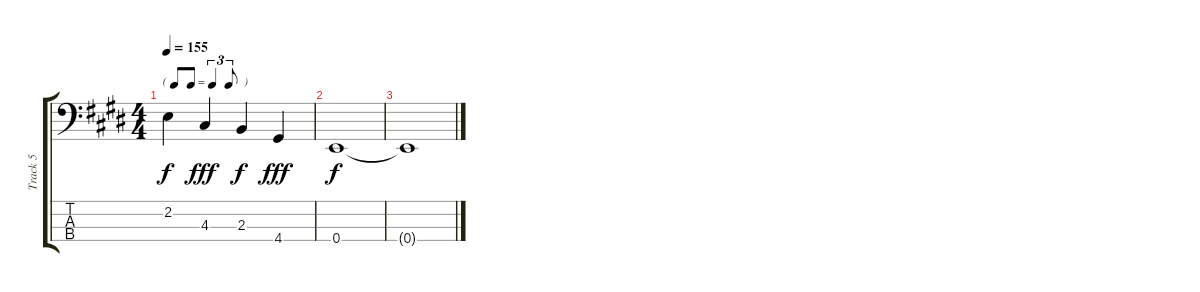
\track ("Track 5" "Track 5") {instrument electricbassfinger}
\staff {score tabs}
\tuning (G2 D2 A1 E1) {hide}
\ts (4 4)
\tf triplet8th
\tempo 155
\clef f4
\ks e
2.2.4{dy f} 4.3.4{dy fff} 2.3.4{dy f} 4.4.4{dy fff} |
0.4.1{dy f} |
0.4{t}.1
